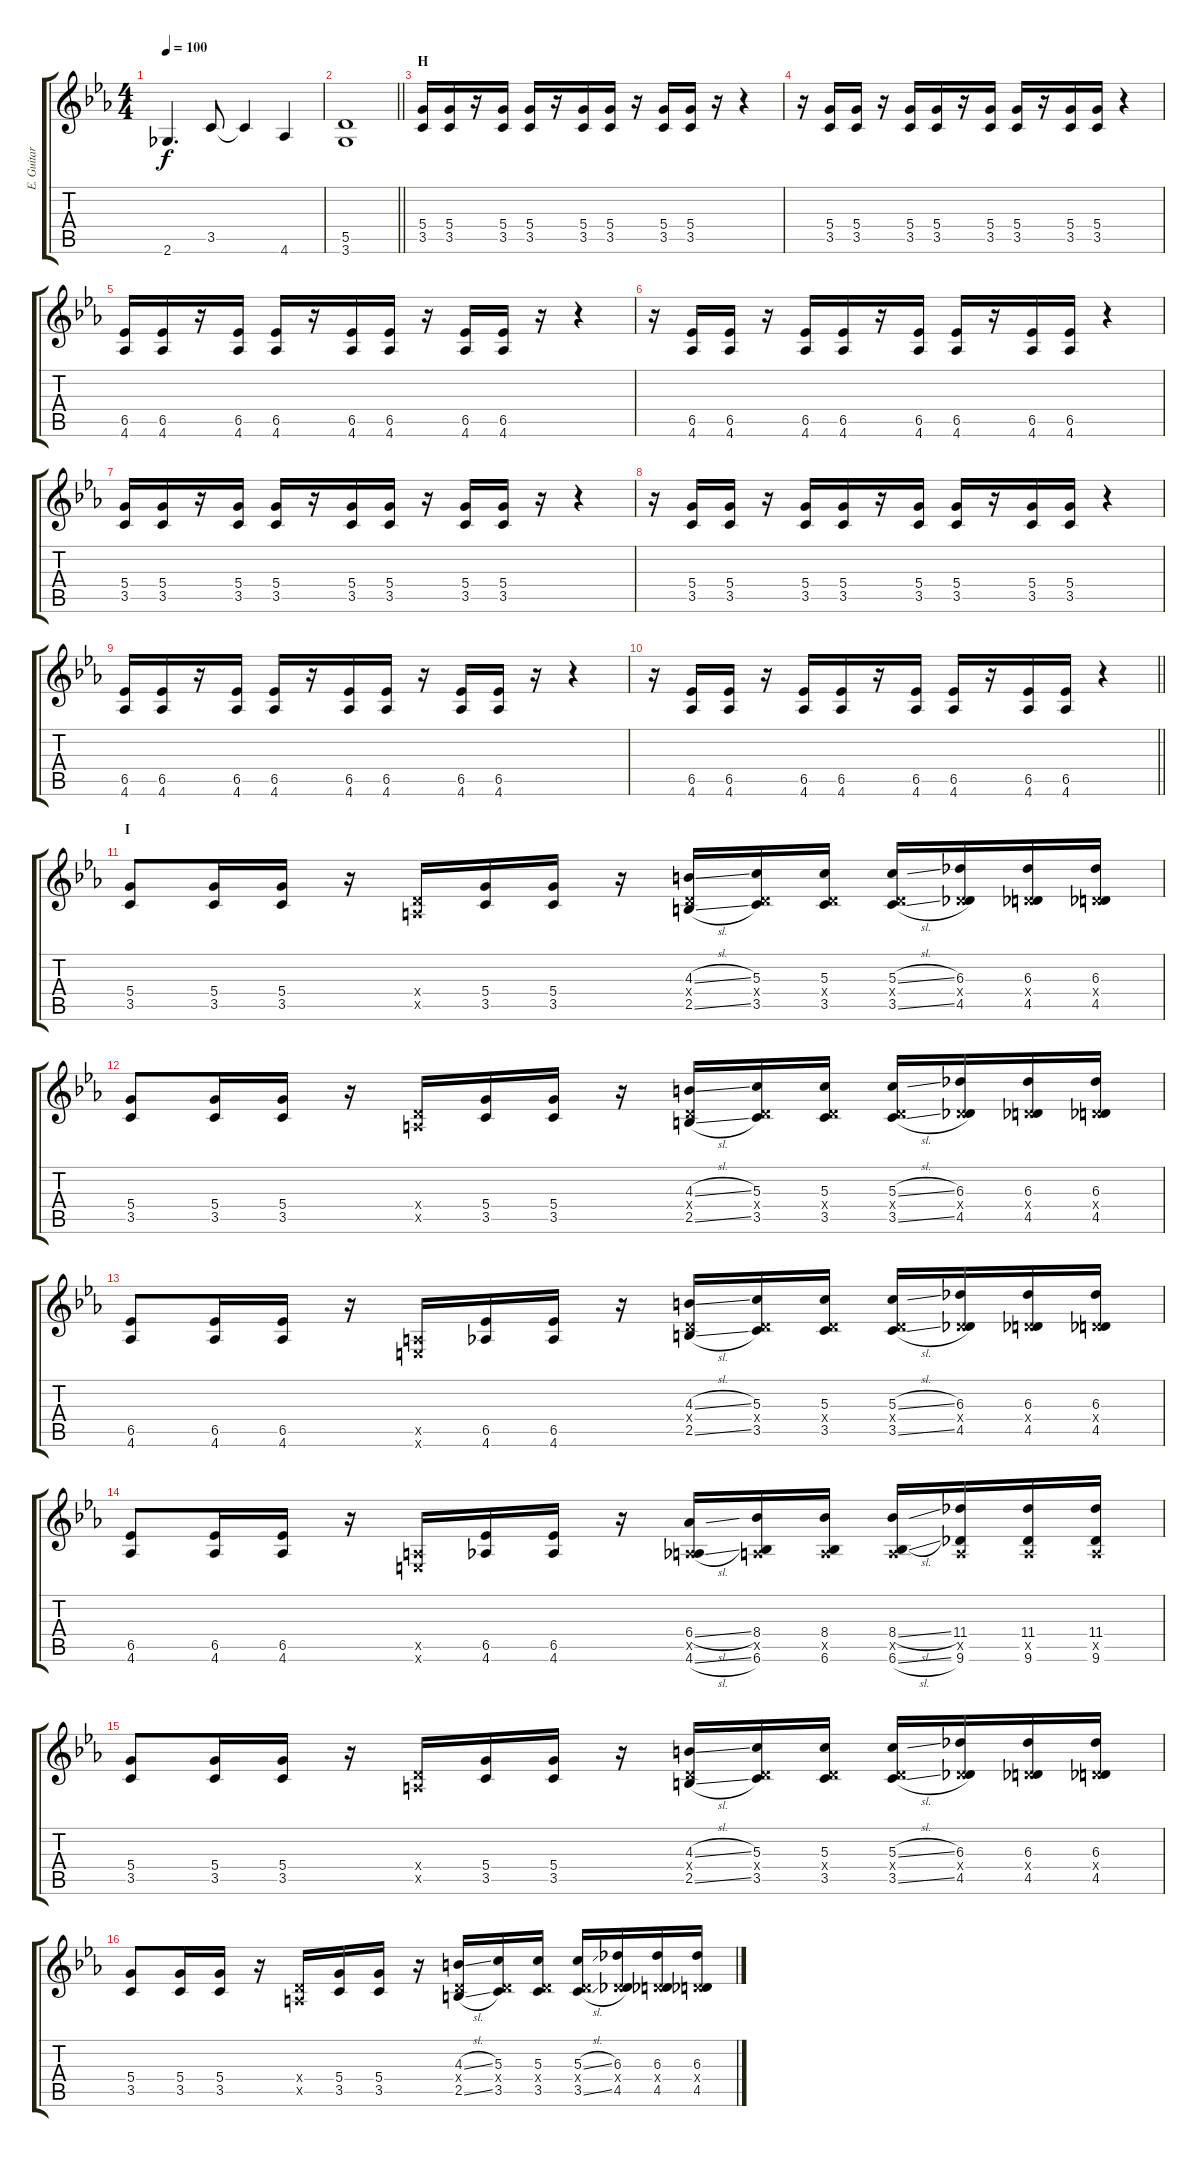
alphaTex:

\track ("E. Guitar II" "E. Guitar ") {instrument overdrivenguitar}
\staff {score tabs}
\tuning (E4 B3 G3 D3 A2 E2) {hide}
\ts (4 4)
\tempo 100
\clef g2
\ks eb
2.6.4{d dy f} 3.5.8 3.5{t}.4 4.6.4 |
\barLineRight lightlight
(5.5 3.6).1 |
\section ("" "H")
(5.4 3.5).16 (5.4 3.5).16 r.16 (5.4 3.5).16 (5.4 3.5).16 r.16 (5.4 3.5).16 (5.4 3.5).16 r.16 (5.4 3.5).16 (5.4 3.5).16 r.16 r.4 |
r.16 (5.4 3.5).16 (5.4 3.5).16 r.16 (5.4 3.5).16 (5.4 3.5).16 r.16 (5.4 3.5).16 (5.4 3.5).16 r.16 (5.4 3.5).16 (5.4 3.5).16 r.4 |
(6.5 4.6).16 (6.5 4.6).16 r.16 (6.5 4.6).16 (6.5 4.6).16 r.16 (6.5 4.6).16 (6.5 4.6).16 r.16 (6.5 4.6).16 (6.5 4.6).16 r.16 r.4 |
r.16 (6.5 4.6).16 (6.5 4.6).16 r.16 (6.5 4.6).16 (6.5 4.6).16 r.16 (6.5 4.6).16 (6.5 4.6).16 r.16 (6.5 4.6).16 (6.5 4.6).16 r.4 |
(5.4 3.5).16 (5.4 3.5).16 r.16 (5.4 3.5).16 (5.4 3.5).16 r.16 (5.4 3.5).16 (5.4 3.5).16 r.16 (5.4 3.5).16 (5.4 3.5).16 r.16 r.4 |
r.16 (5.4 3.5).16 (5.4 3.5).16 r.16 (5.4 3.5).16 (5.4 3.5).16 r.16 (5.4 3.5).16 (5.4 3.5).16 r.16 (5.4 3.5).16 (5.4 3.5).16 r.4 |
(6.5 4.6).16 (6.5 4.6).16 r.16 (6.5 4.6).16 (6.5 4.6).16 r.16 (6.5 4.6).16 (6.5 4.6).16 r.16 (6.5 4.6).16 (6.5 4.6).16 r.16 r.4 |
\barLineRight lightlight
r.16 (6.5 4.6).16 (6.5 4.6).16 r.16 (6.5 4.6).16 (6.5 4.6).16 r.16 (6.5 4.6).16 (6.5 4.6).16 r.16 (6.5 4.6).16 (6.5 4.6).16 r.4 |
\section ("" "I")
(5.4 3.5).8 (5.4 3.5).16 (5.4 3.5).16 r.16 (0.4{x} 0.5{x}).16 (5.4 3.5).16 (5.4 3.5).16 r.16 (4.3{sl} 0.4{x} 2.5{sl}).16 (5.3 0.4{x} 3.5).16 (5.3 0.4{x} 3.5).16 (5.3{sl} 0.4{x} 3.5{sl}).16 (6.3 0.4{x} 4.5).16 (6.3 0.4{x} 4.5).16 (6.3 0.4{x} 4.5).16 |
(5.4 3.5).8 (5.4 3.5).16 (5.4 3.5).16 r.16 (0.4{x} 0.5{x}).16 (5.4 3.5).16 (5.4 3.5).16 r.16 (4.3{sl} 0.4{x} 2.5{sl}).16 (5.3 0.4{x} 3.5).16 (5.3 0.4{x} 3.5).16 (5.3{sl} 0.4{x} 3.5{sl}).16 (6.3 0.4{x} 4.5).16 (6.3 0.4{x} 4.5).16 (6.3 0.4{x} 4.5).16 |
(6.5 4.6).8 (6.5 4.6).16 (6.5 4.6).16 r.16 (0.5{x} 0.6{x}).16 (6.5 4.6).16 (6.5 4.6).16 r.16 (4.3{sl} 0.4{x} 2.5{sl}).16 (5.3 0.4{x} 3.5).16 (5.3 0.4{x} 3.5).16 (5.3{sl} 0.4{x} 3.5{sl}).16 (6.3 0.4{x} 4.5).16 (6.3 0.4{x} 4.5).16 (6.3 0.4{x} 4.5).16 |
(6.5 4.6).8 (6.5 4.6).16 (6.5 4.6).16 r.16 (0.5{x} 0.6{x}).16 (6.5 4.6).16 (6.5 4.6).16 r.16 (6.4{sl} 0.5{x} 4.6{sl}).16 (8.4 0.5{x} 6.6).16 (8.4 0.5{x} 6.6).16 (8.4{sl} 0.5{x} 6.6{sl}).16 (11.4 0.5{x} 9.6).16 (11.4 0.5{x} 9.6).16 (11.4 0.5{x} 9.6).16 |
(5.4 3.5).8 (5.4 3.5).16 (5.4 3.5).16 r.16 (0.4{x} 0.5{x}).16 (5.4 3.5).16 (5.4 3.5).16 r.16 (4.3{sl} 0.4{x} 2.5{sl}).16 (5.3 0.4{x} 3.5).16 (5.3 0.4{x} 3.5).16 (5.3{sl} 0.4{x} 3.5{sl}).16 (6.3 0.4{x} 4.5).16 (6.3 0.4{x} 4.5).16 (6.3 0.4{x} 4.5).16 |
(5.4 3.5).8 (5.4 3.5).16 (5.4 3.5).16 r.16 (0.4{x} 0.5{x}).16 (5.4 3.5).16 (5.4 3.5).16 r.16 (4.3{sl} 0.4{x} 2.5{sl}).16 (5.3 0.4{x} 3.5).16 (5.3 0.4{x} 3.5).16 (5.3{sl} 0.4{x} 3.5{sl}).16 (6.3 0.4{x} 4.5).16 (6.3 0.4{x} 4.5).16 (6.3 0.4{x} 4.5).16
